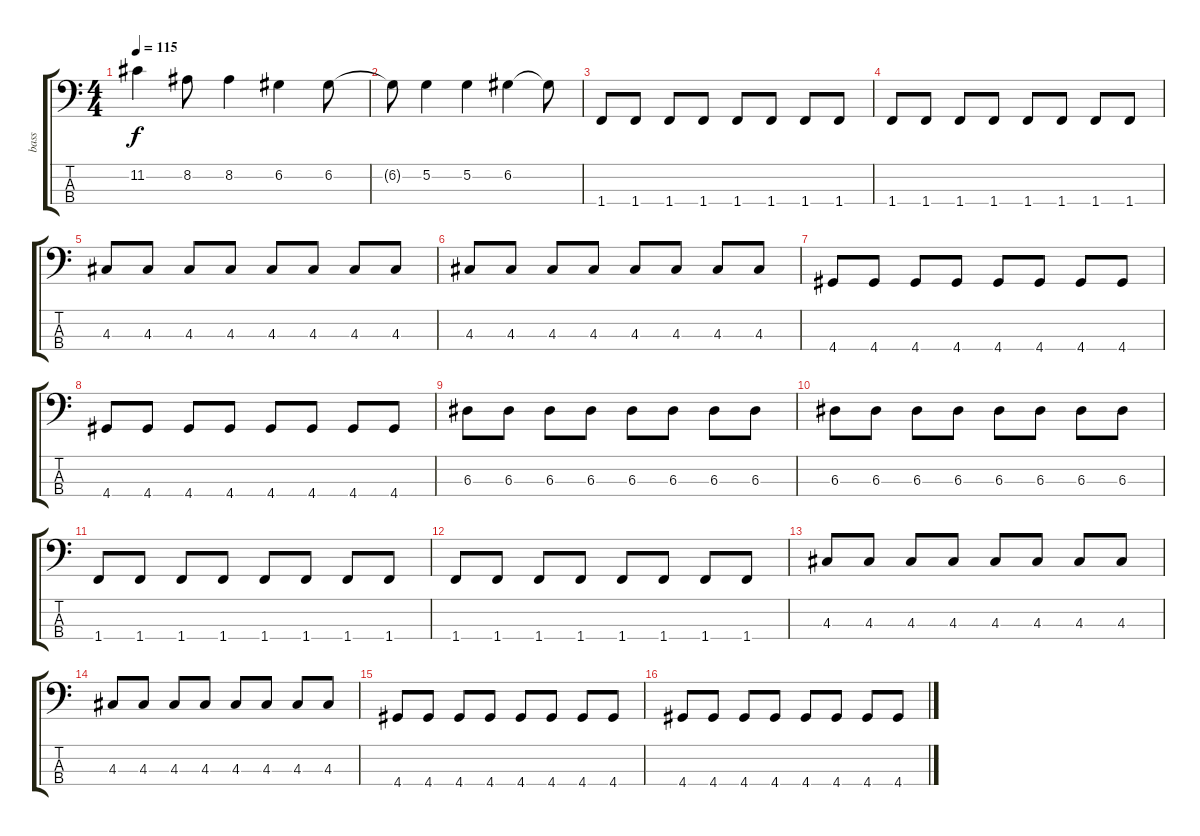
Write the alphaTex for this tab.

\track ("bass" "bass") {instrument electricbassfinger}
\staff {score tabs}
\tuning (G2 D2 A1 E1) {hide}
\ts (4 4)
\tempo 115
\clef f4
\ks c
11.2.4{dy f} 8.2.8 8.2.4 6.2.4 6.2.8 |
6.2{t}.8 5.2.4 5.2.4 6.2.4 6.2{t}.8 |
1.4.8 1.4.8 1.4.8 1.4.8 1.4.8 1.4.8 1.4.8 1.4.8 |
1.4.8 1.4.8 1.4.8 1.4.8 1.4.8 1.4.8 1.4.8 1.4.8 |
4.3.8 4.3.8 4.3.8 4.3.8 4.3.8 4.3.8 4.3.8 4.3.8 |
4.3.8 4.3.8 4.3.8 4.3.8 4.3.8 4.3.8 4.3.8 4.3.8 |
4.4.8 4.4.8 4.4.8 4.4.8 4.4.8 4.4.8 4.4.8 4.4.8 |
4.4.8 4.4.8 4.4.8 4.4.8 4.4.8 4.4.8 4.4.8 4.4.8 |
6.3.8 6.3.8 6.3.8 6.3.8 6.3.8 6.3.8 6.3.8 6.3.8 |
6.3.8 6.3.8 6.3.8 6.3.8 6.3.8 6.3.8 6.3.8 6.3.8 |
1.4.8 1.4.8 1.4.8 1.4.8 1.4.8 1.4.8 1.4.8 1.4.8 |
1.4.8 1.4.8 1.4.8 1.4.8 1.4.8 1.4.8 1.4.8 1.4.8 |
4.3.8 4.3.8 4.3.8 4.3.8 4.3.8 4.3.8 4.3.8 4.3.8 |
4.3.8 4.3.8 4.3.8 4.3.8 4.3.8 4.3.8 4.3.8 4.3.8 |
4.4.8 4.4.8 4.4.8 4.4.8 4.4.8 4.4.8 4.4.8 4.4.8 |
4.4.8 4.4.8 4.4.8 4.4.8 4.4.8 4.4.8 4.4.8 4.4.8
